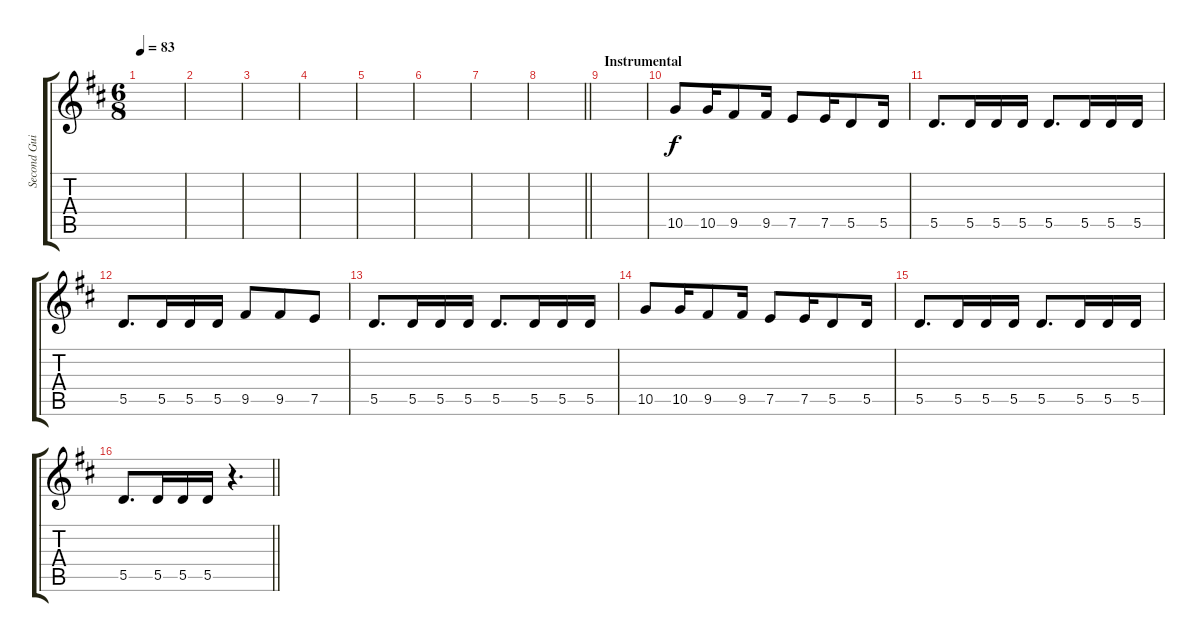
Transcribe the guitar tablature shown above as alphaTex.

\track ("Second Guitar - Simon Neil" "Second Gui") {instrument electricguitarclean}
\staff {score tabs}
\tuning (E4 B3 G3 D3 A2 D2) {hide}
\ts (6 8)
\tempo 83
\clef g2
\ks d
|
|
|
|
|
|
|
\barLineRight lightlight
|
\section ("" "Instrumental")
|
10.5.8{volume 14} 10.5.16 9.5.8 9.5.16 7.5.8 7.5.16 5.5.8 5.5.16 |
5.5.8{d} 5.5.16 5.5.16 5.5.16 5.5.8{d} 5.5.16 5.5.16 5.5.16 |
5.5.8{d} 5.5.16 5.5.16 5.5.16 9.5.8 9.5.8 7.5.8 |
5.5.8{d} 5.5.16 5.5.16 5.5.16 5.5.8{d} 5.5.16 5.5.16 5.5.16 |
10.5.8 10.5.16 9.5.8 9.5.16 7.5.8 7.5.16 5.5.8 5.5.16 |
5.5.8{d} 5.5.16 5.5.16 5.5.16 5.5.8{d} 5.5.16 5.5.16 5.5.16 |
\barLineRight lightlight
5.5.8{d} 5.5.16 5.5.16 5.5.16 r.4{d}
